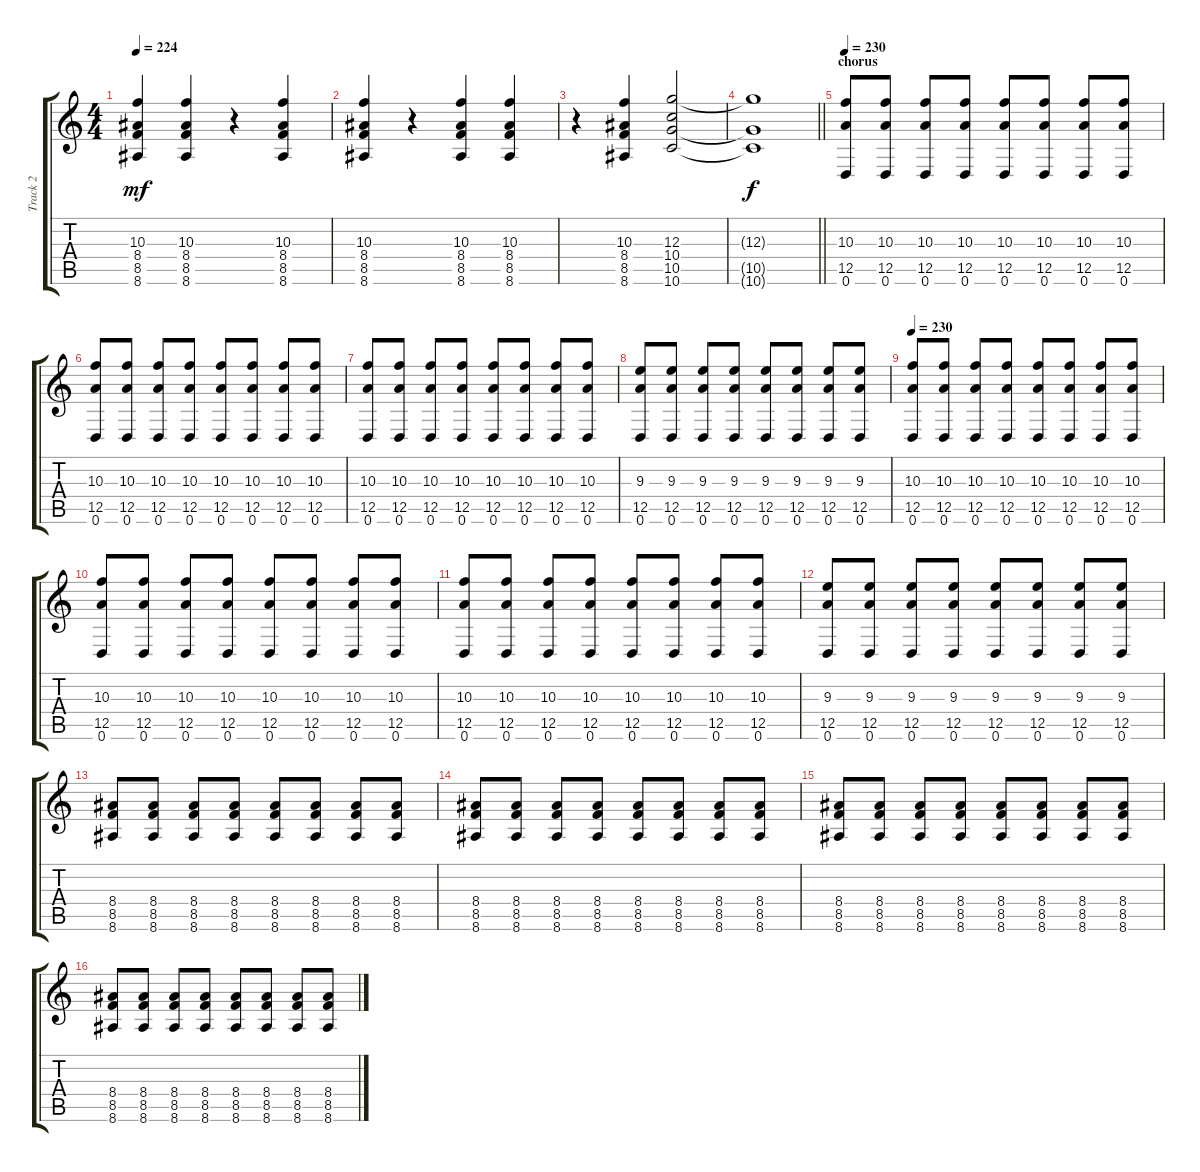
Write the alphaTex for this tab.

\track ("Track 2" "Track 2") {instrument distortionguitar}
\staff {score tabs}
\tuning (E4 B3 G3 D3 A2 D2) {hide}
\ts (4 4)
\tempo 224
\clef g2
\ks c
(10.3 8.4 8.5 8.6).4{dy mf} (10.3 8.4 8.5 8.6).4 r.4 (10.3 8.4 8.5 8.6).4 |
(10.3 8.4 8.5 8.6).4 r.4 (10.3 8.4 8.5 8.6).4 (10.3 8.4 8.5 8.6).4 |
r.4 (10.3 8.4 8.5 8.6).4 (12.3 10.4 10.5 10.6).2 |
\barLineRight lightlight
(12.3{t} 10.5{t} 10.6{t}).1{dy f} |
\section ("" "chorus")
\tempo 230
(10.3 12.5 0.6).8 (10.3 12.5 0.6).8 (10.3 12.5 0.6).8 (10.3 12.5 0.6).8 (10.3 12.5 0.6).8 (10.3 12.5 0.6).8 (10.3 12.5 0.6).8 (10.3 12.5 0.6).8 |
(10.3 12.5 0.6).8 (10.3 12.5 0.6).8 (10.3 12.5 0.6).8 (10.3 12.5 0.6).8 (10.3 12.5 0.6).8 (10.3 12.5 0.6).8 (10.3 12.5 0.6).8 (10.3 12.5 0.6).8 |
(10.3 12.5 0.6).8 (10.3 12.5 0.6).8 (10.3 12.5 0.6).8 (10.3 12.5 0.6).8 (10.3 12.5 0.6).8 (10.3 12.5 0.6).8 (10.3 12.5 0.6).8 (10.3 12.5 0.6).8 |
(9.3 12.5 0.6).8 (9.3 12.5 0.6).8 (9.3 12.5 0.6).8 (9.3 12.5 0.6).8 (9.3 12.5 0.6).8 (9.3 12.5 0.6).8 (9.3 12.5 0.6).8 (9.3 12.5 0.6).8 |
\tempo 230
(10.3 12.5 0.6).8 (10.3 12.5 0.6).8 (10.3 12.5 0.6).8 (10.3 12.5 0.6).8 (10.3 12.5 0.6).8 (10.3 12.5 0.6).8 (10.3 12.5 0.6).8 (10.3 12.5 0.6).8 |
(10.3 12.5 0.6).8 (10.3 12.5 0.6).8 (10.3 12.5 0.6).8 (10.3 12.5 0.6).8 (10.3 12.5 0.6).8 (10.3 12.5 0.6).8 (10.3 12.5 0.6).8 (10.3 12.5 0.6).8 |
(10.3 12.5 0.6).8 (10.3 12.5 0.6).8 (10.3 12.5 0.6).8 (10.3 12.5 0.6).8 (10.3 12.5 0.6).8 (10.3 12.5 0.6).8 (10.3 12.5 0.6).8 (10.3 12.5 0.6).8 |
(9.3 12.5 0.6).8 (9.3 12.5 0.6).8 (9.3 12.5 0.6).8 (9.3 12.5 0.6).8 (9.3 12.5 0.6).8 (9.3 12.5 0.6).8 (9.3 12.5 0.6).8 (9.3 12.5 0.6).8 |
(8.4 8.5 8.6).8 (8.4 8.5 8.6).8 (8.4 8.5 8.6).8 (8.4 8.5 8.6).8 (8.4 8.5 8.6).8 (8.4 8.5 8.6).8 (8.4 8.5 8.6).8 (8.4 8.5 8.6).8 |
(8.4 8.5 8.6).8 (8.4 8.5 8.6).8 (8.4 8.5 8.6).8 (8.4 8.5 8.6).8 (8.4 8.5 8.6).8 (8.4 8.5 8.6).8 (8.4 8.5 8.6).8 (8.4 8.5 8.6).8 |
(8.4 8.5 8.6).8 (8.4 8.5 8.6).8 (8.4 8.5 8.6).8 (8.4 8.5 8.6).8 (8.4 8.5 8.6).8 (8.4 8.5 8.6).8 (8.4 8.5 8.6).8 (8.4 8.5 8.6).8 |
(8.4 8.5 8.6).8 (8.4 8.5 8.6).8 (8.4 8.5 8.6).8 (8.4 8.5 8.6).8 (8.4 8.5 8.6).8 (8.4 8.5 8.6).8 (8.4 8.5 8.6).8 (8.4 8.5 8.6).8
